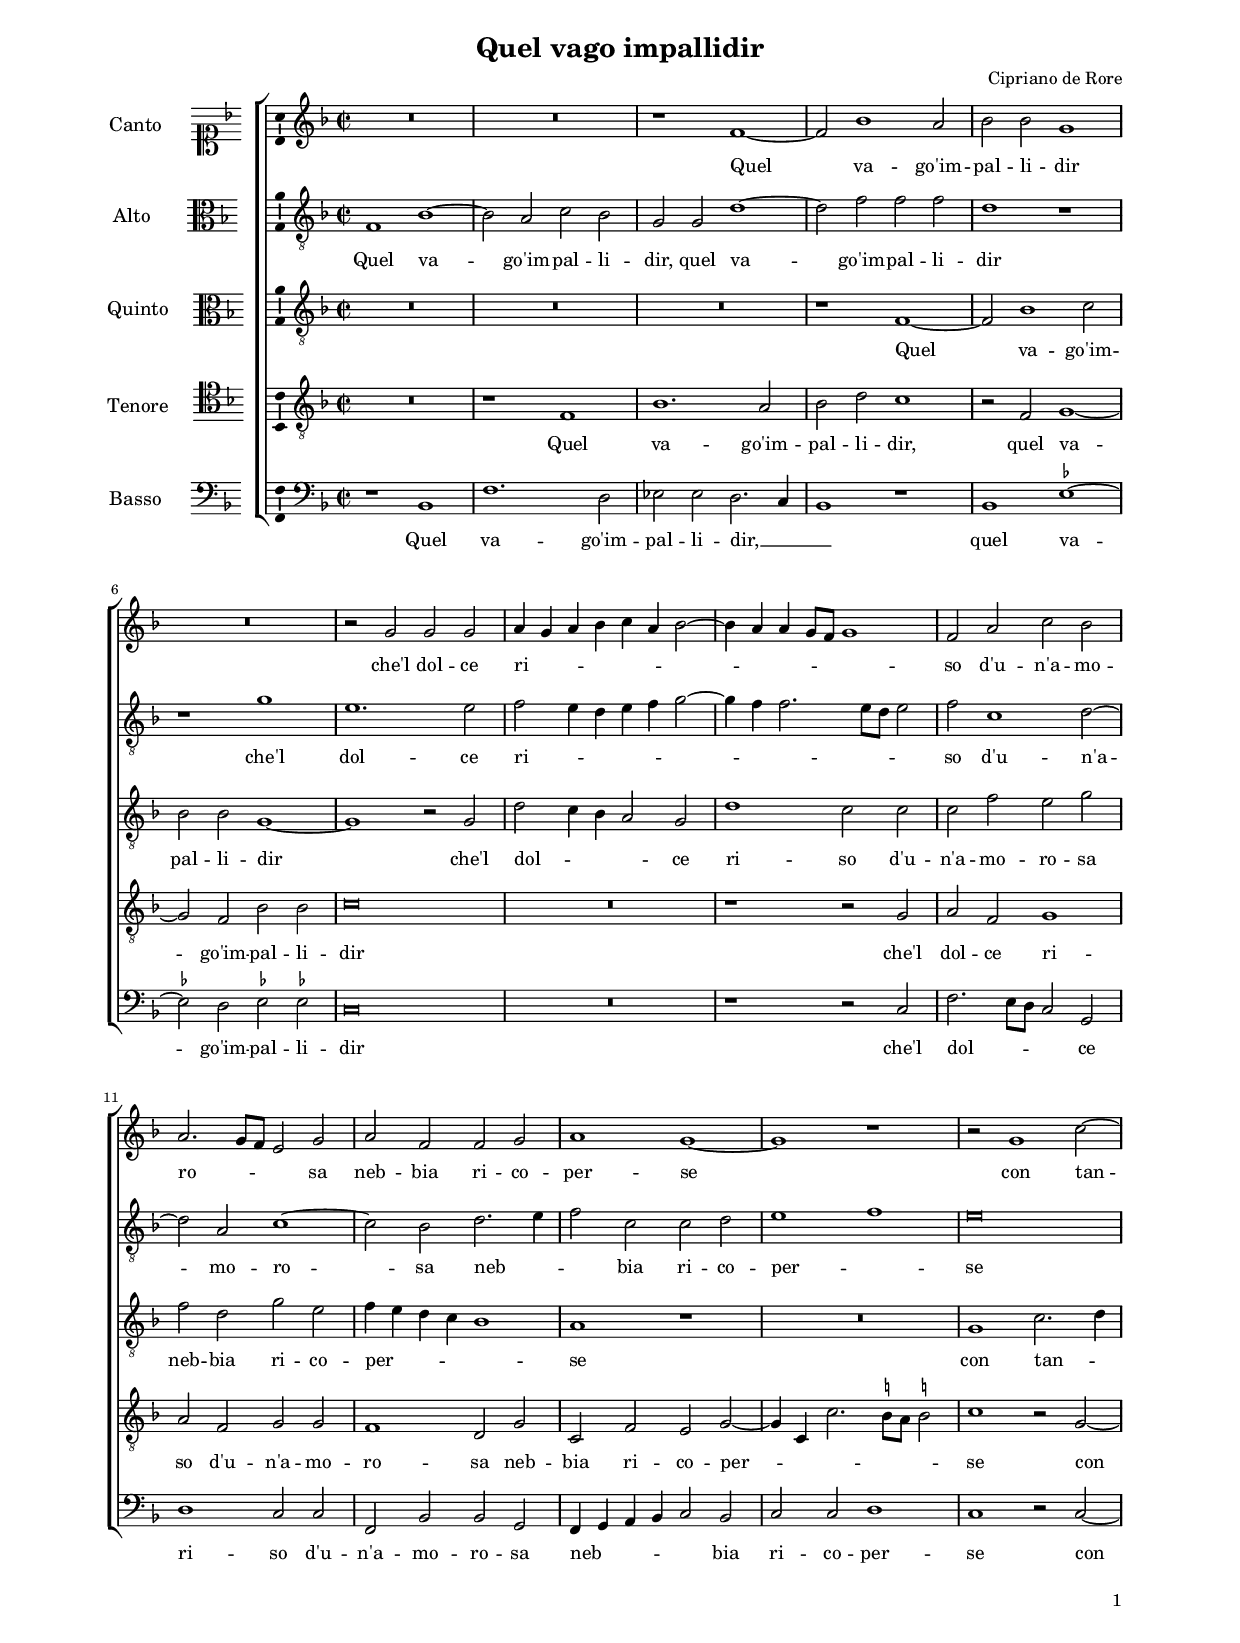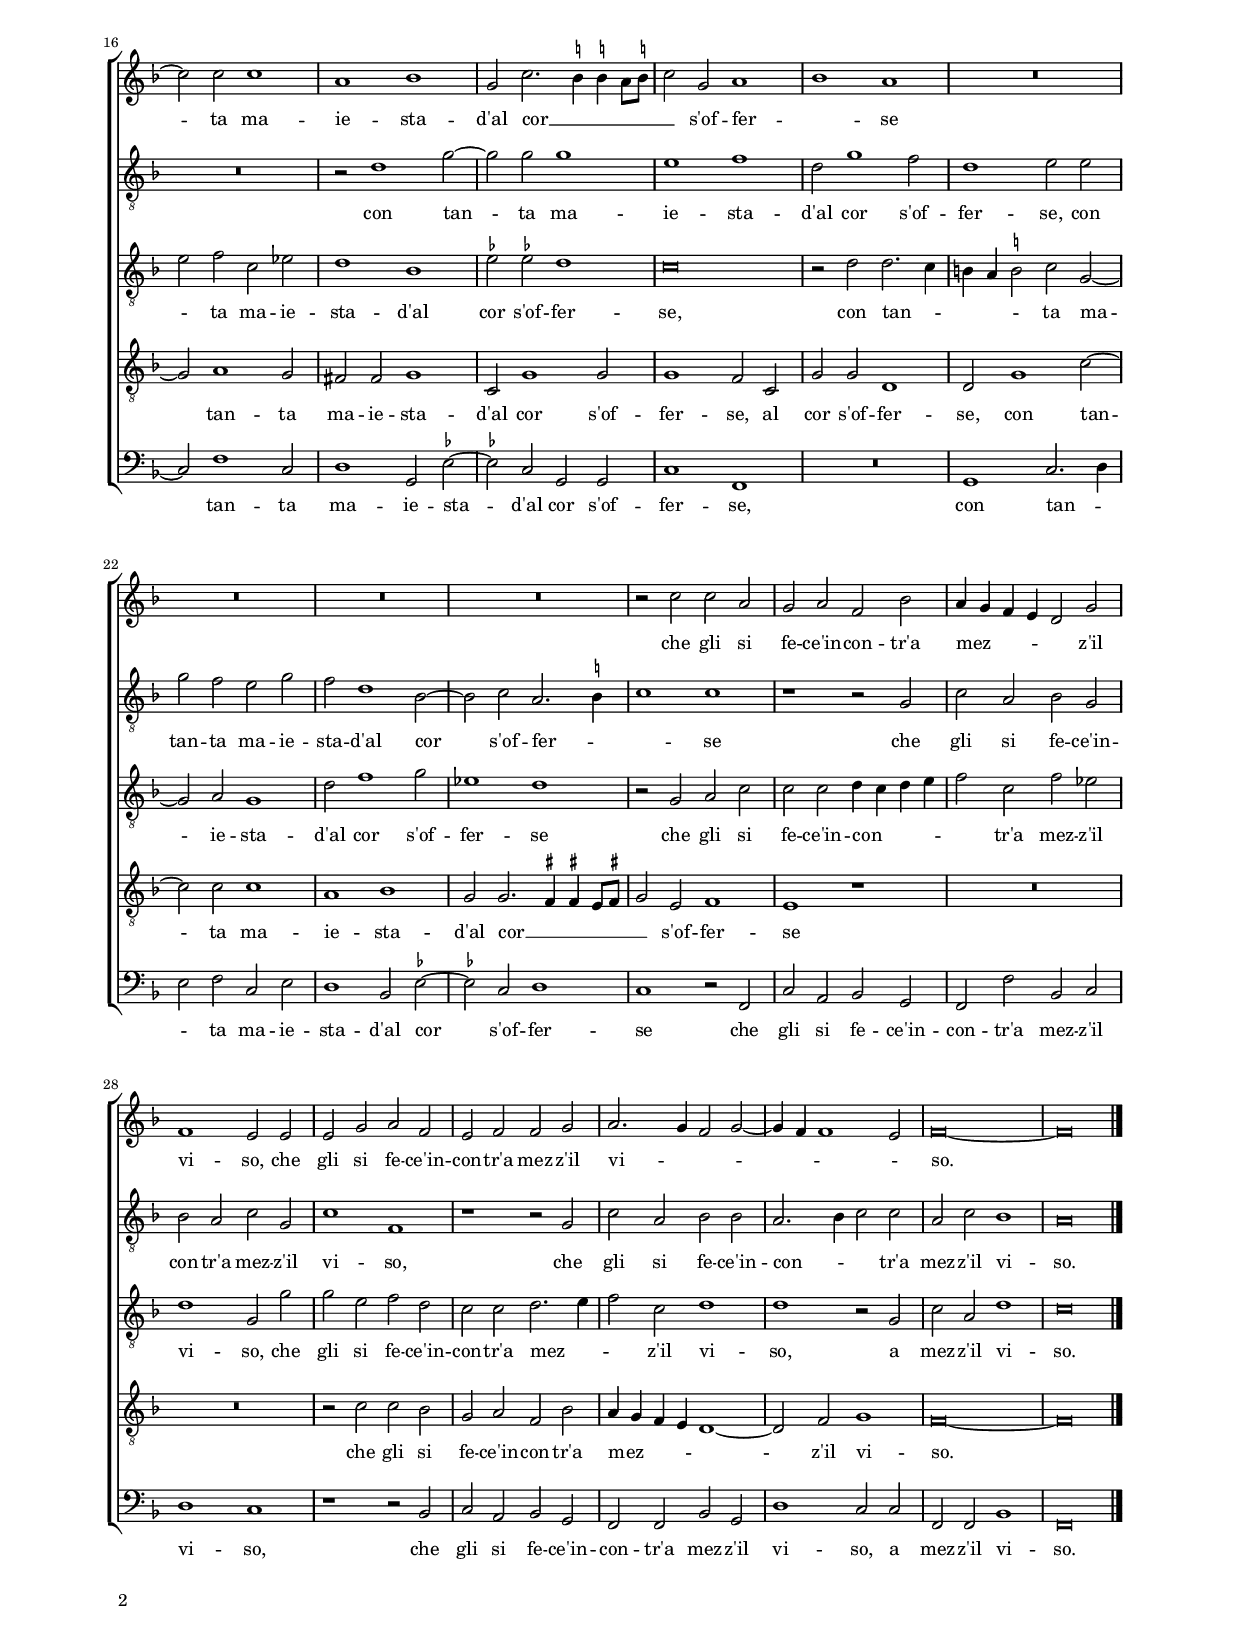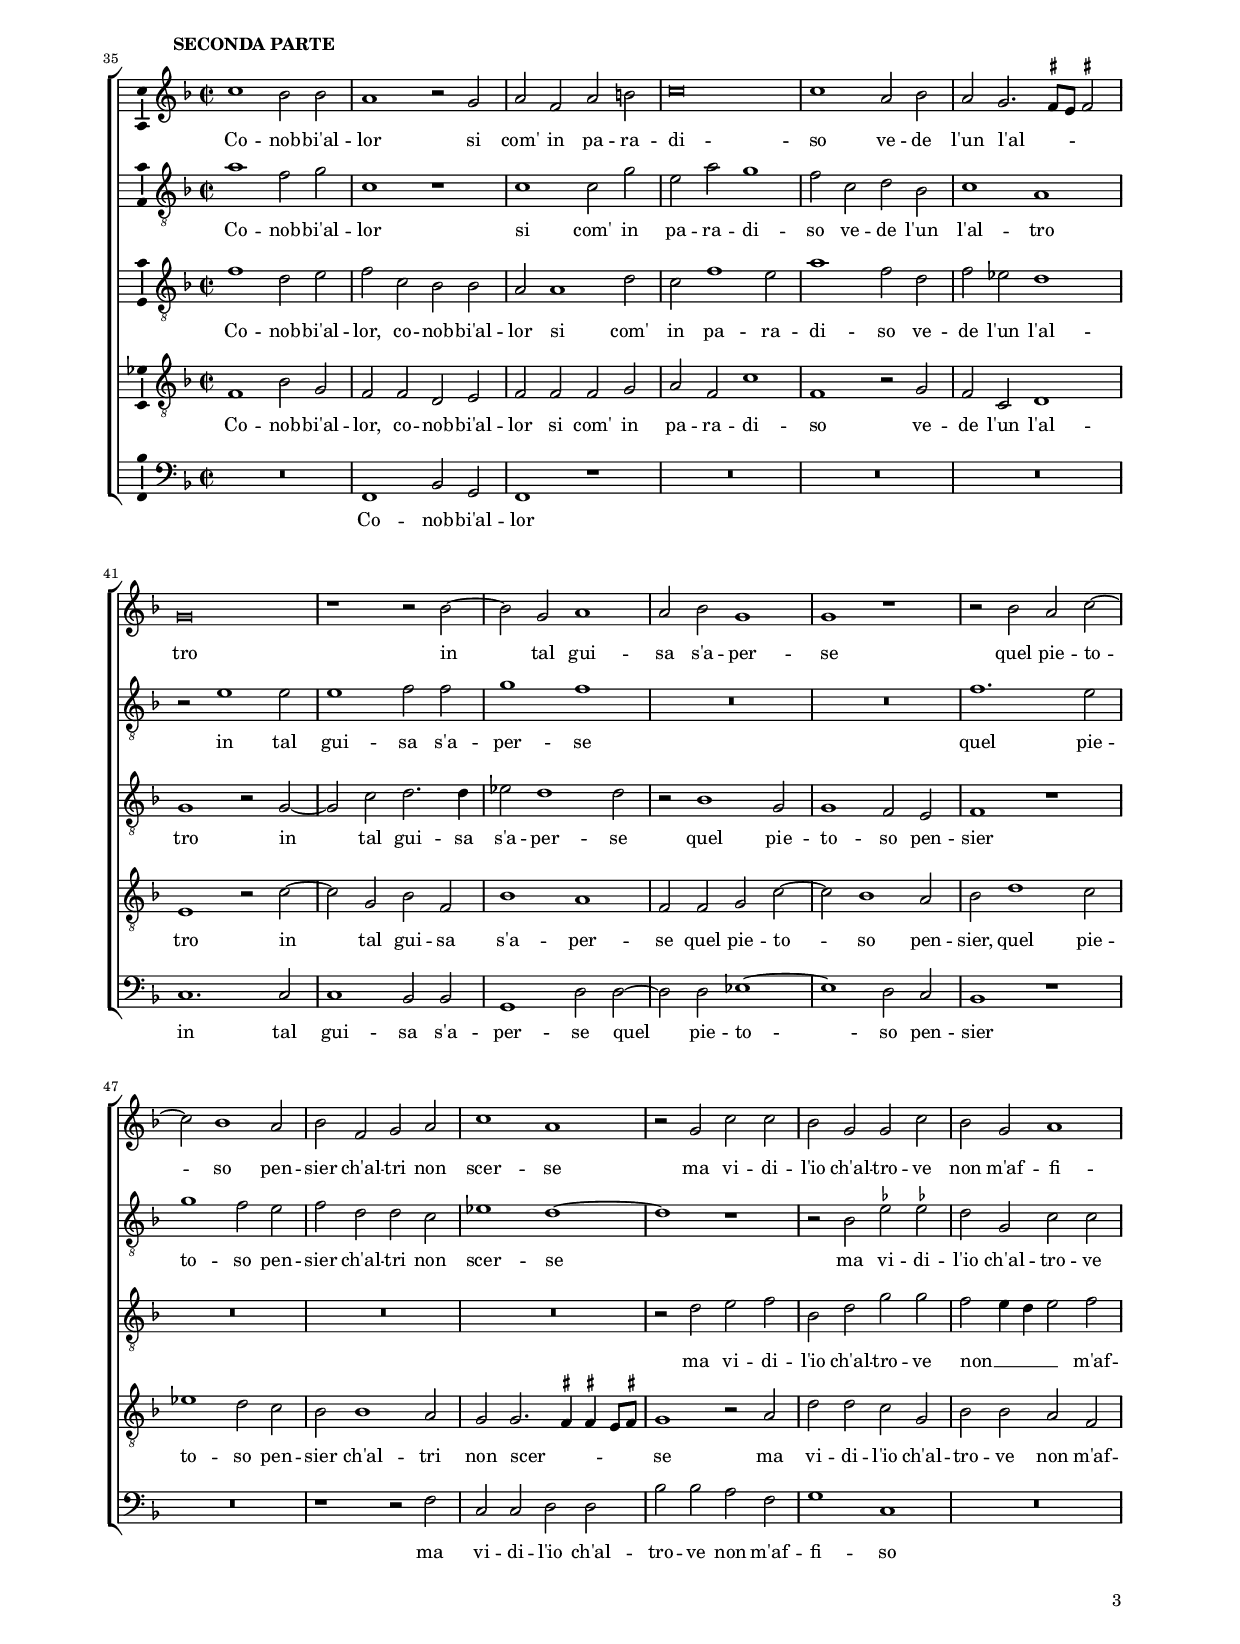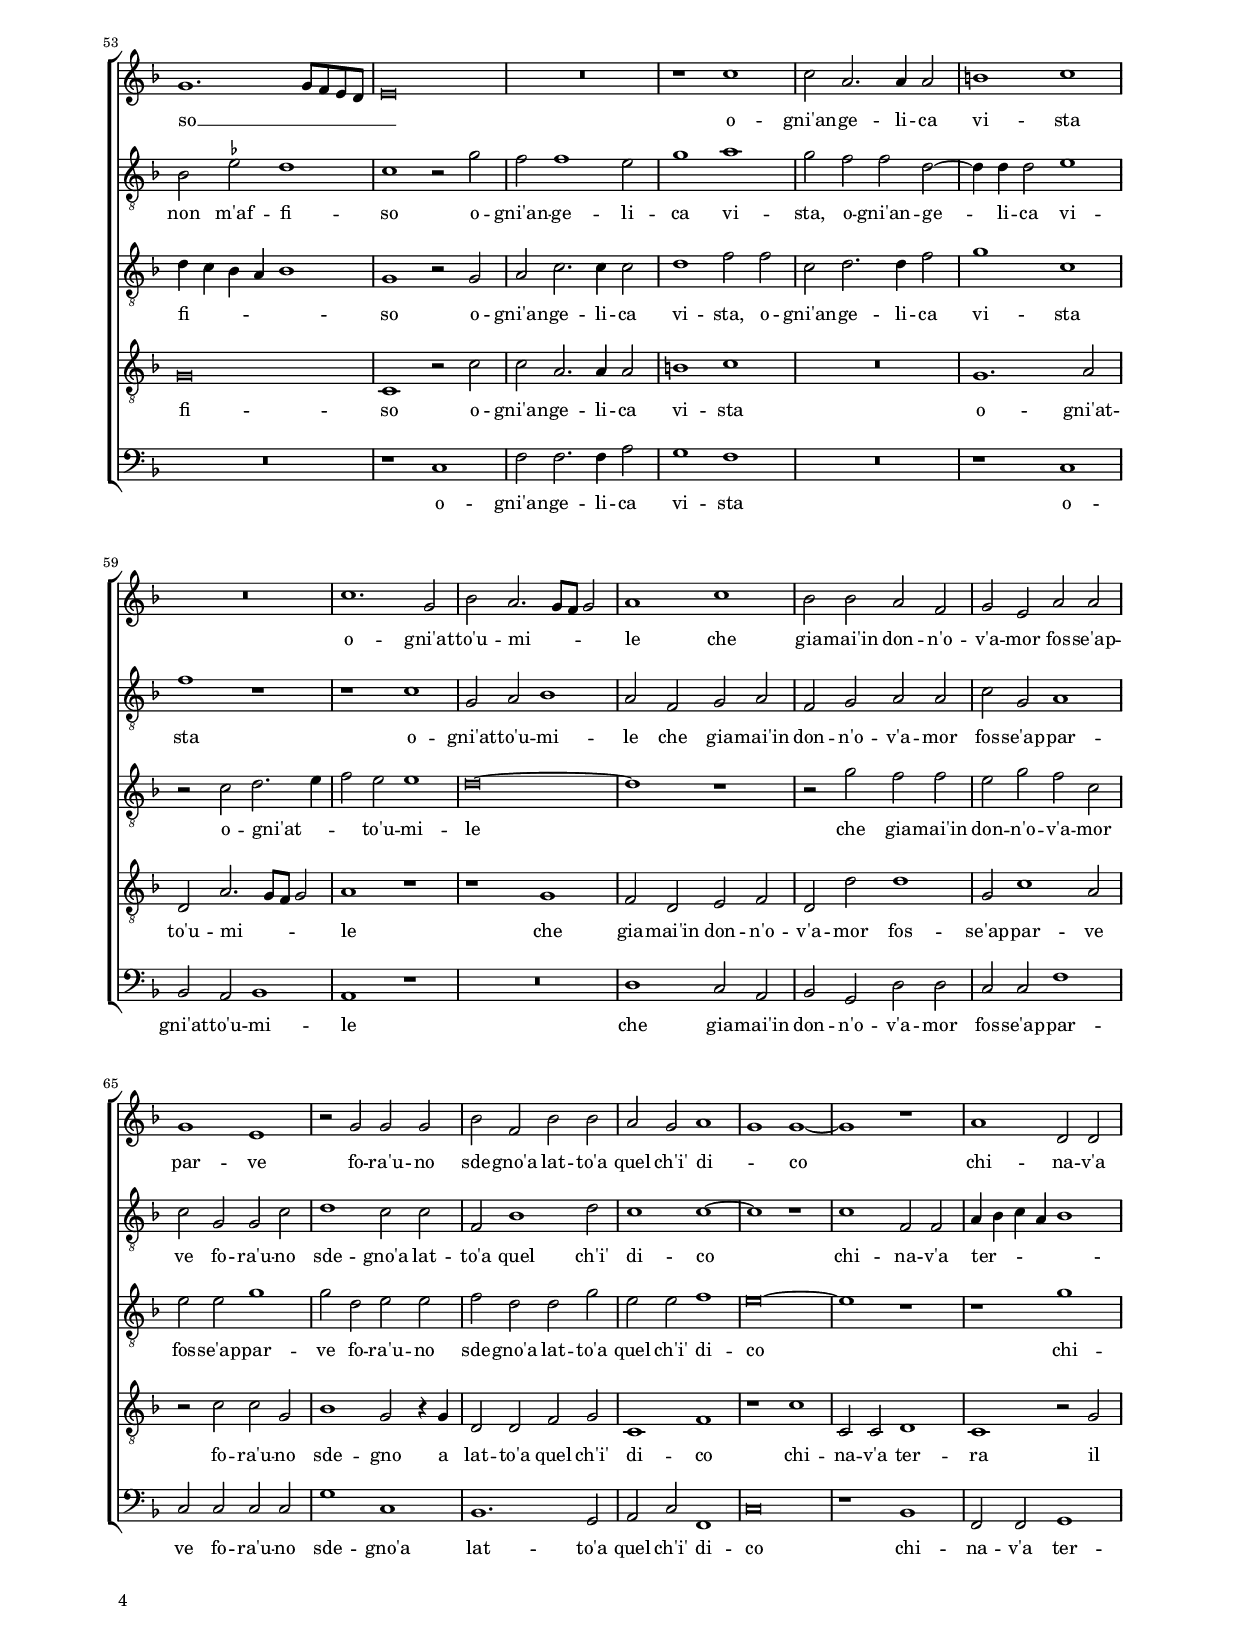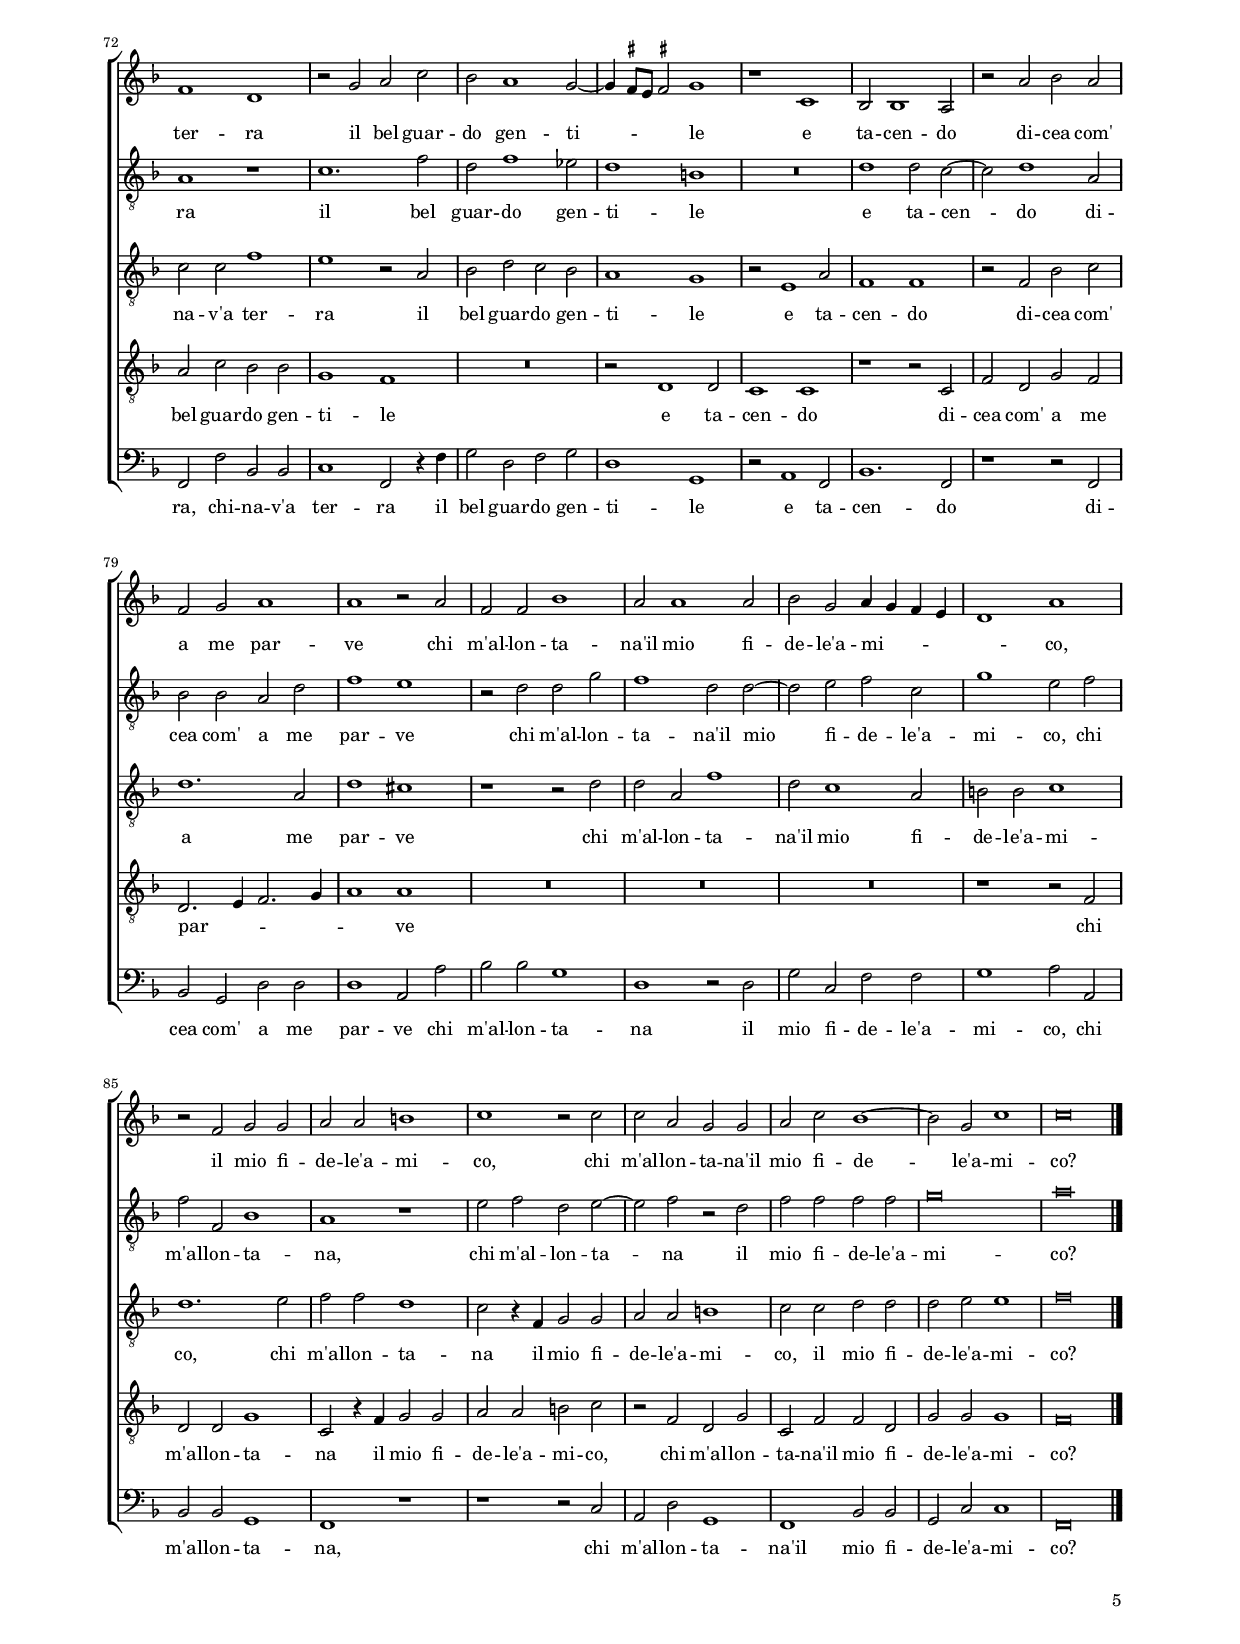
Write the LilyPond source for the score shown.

\header
{
  title="Quel vago impallidir"
  composer="Cipriano de Rore"
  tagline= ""
}

\version "2.24.2"
\include "deutsch.ly"
#(set-global-staff-size 15)
% #(set-default-paper-size "letter")
#(ly:set-option 'point-and-click #f)

	
	ficta = { \once \set suggestAccidentals = ##t }
	
	forget = #(define-music-function (music) (ly:music?) #{
		\accidentalStyle forget
		$music
		\accidentalStyle default
		#})
	


\paper
	{
	top-margin = 1.8 \cm
	bottom-margin = 1.2 \cm
	left-margin = 2 \cm
	right-margin = 2 \cm
	ragged-bottom = ##f
	ragged-last-bottom = ##t
	print-page-number = ##f
	score-system-spacing = #'((basic-distance . 16) (minimum-distance . 14) (padding . 5) (strechability . 150))
	system-system-spacing = #'((basic-distance . 16) (minimum-distance . 14) (padding . 5) (strechability . 150))
	oddFooterMarkup=\markup   \fill-line { "" \fromproperty #'page:page-number-string }
	evenFooterMarkup=\markup  \fill-line { \fromproperty #'page:page-number-string "" }
	last-bottom-spacing = #'((basic-distance . 12) (minimum-distance . 7) (padding . 4))
%	systems-per-page = 3
%	min-systems-per-page = 3
	}

global = {
	\key f \major
	\time 2/2 \set Score.measureLength = #(ly:make-moment 2/1)
	\skip 1*2*34 \bar "|."
	}
	

incipitcantus = \markup { \score {
	{
	\set Staff.instrumentName = \markup { \fontsize #1 "Canto" }
	\key f \major
	\clef soprano
	s4 \bar ""
	}
	\layout  {
	raggedright = ##t
	indent = 1.8 \cm
	line-width = 2.5 \cm
	\context { \Staff \remove Time_signature_engraver }
	\override Staff.Clef.Y-extent = #'(0 . 0)
	}} \hspace #1 }
	  
	  
incipitaltus = \markup { \score {
	{
	\set Staff.instrumentName = \markup { \fontsize #1 "Alto" }
	\key f \major
	\clef alto
	s4 \bar ""
	}
	\layout  {
	raggedright = ##t
	indent = 1.8 \cm
	line-width = 2.5 \cm
	\context { \Staff \remove Time_signature_engraver }
	\override Staff.Clef.Y-extent = #'(0 . 0)
	}} \hspace #1 }

	  
incipitquintus = \markup { \score {
	{
	\set Staff.instrumentName = \markup { \fontsize #1 "Quinto" }
	\key f \major
	\clef alto
	s4 \bar ""
	}
	\layout  {
	raggedright = ##t
	indent = 1.8 \cm
	line-width = 2.5 \cm
	\context { \Staff \remove Time_signature_engraver }
	\override Staff.Clef.Y-extent = #'(0 . 0)
	}} \hspace #1 }


incipittenor = \markup { \score {
	{
	\set Staff.instrumentName = \markup { \fontsize #1 "Tenore" }
	\key f \major
	\clef tenor
	s4 \bar ""
	}
	\layout  {
	raggedright = ##t
	indent = 1.8 \cm
	line-width = 2.5 \cm
	\context { \Staff \remove Time_signature_engraver }
	\override Staff.Clef.Y-extent = #'(0 . 0)
	}} \hspace #1 }
	  
	  
incipitbassus = \markup { \score {
	{
	\set Staff.instrumentName = \markup { \fontsize #1 "Basso" }
	\key f \major
	\clef bass
	s4 \bar ""
	}
	\layout  {
	raggedright = ##t
	indent = 1.8 \cm
	line-width = 2.5 \cm
	\context { \Staff \remove Time_signature_engraver }
	\override Staff.Clef.Y-extent = #'(0 . 0)
	}} \hspace #1 }


cantus =  \relative c''
	{
	R\breve
	R\breve
	r1 f,~
	f2 b1 a2
%5
	b2 b g1 |
	R\breve
	r2 g g g
	a4 g a b c a b2~
	b4 a a g8 f g1
%10
	f2 a c b |
	a2. g8 f e2 g
	a2 f f g
	a1 g~
	g1 r
%15
	r2 g1 c2~ |
	c2 c c1
	a1 b
	g2 c2. \ficta h4 \ficta h! \stemDown a8 \ficta h! \stemNeutral
	c2 g a1
%20
	b1 a |
	R\breve
	R\breve
	R\breve
	R\breve
%25
	r2 c c a |
	g2 a f b
	a4 g f e d2 g
	f1 e2 e
	e2 g a f
%30
	e2 f f g |
	a2. g4 f2 g~
	g4 f f1 e2
	f\breve~
	f\breve |
	}


altus =  \relative c'
		{
	f,1 b~
	b2 a c b
	g2 g d'1~
	d2 f f f
%5
	d1 r |
	r1 g
	e1. e2
	f2 e4 d e f g2~
	g4 f f2. e8 d e2
%10
	f2 c1 d2~ |
	d2 a c1~
	c2 b d2. e4
	f2 c c d
	e1 f
%15
	e\breve |
	R\breve
	r2 d1 g2~
	g2 g g1
	e1 f
%20
	d2 g1 f2 |
	d1 e2 e
	g2 f e g
	f2 d1 b2~
	b2 c a2. \ficta h4
%25
	c1 c |
	r1 r2 g
	c2 a b g
	b2 a c g
	c1 f,
%30
	r1 r2 g |
	c2 a b b
	a2. b4 c2 c
	a2 c b1
	a\breve |
	}


quintus  =  \relative c'
	{
	R\breve
	R\breve
	R\breve
	r1 f,~
%5
	f2 b1 c2 |
	b2 b g1~
	g1 r2 g
	d'2 c4 b a2 g
	d'1 c2 c
%10
	c2 f e g |
	f2 d g e
	f4 e d c b1
	a1 r
	R\breve
%15
	g1 c2. d4 |
	e2 f c es
	d1 b
	\ficta es2 \ficta es! d1
	c\breve
%20
	r2 d d2. c4 |
	h4 a \ficta h!2 c g~
	g2 a g1
	d'2 f1 g2
	es1 d
%25
	r2 g, a c |
	c2 c d4 c d e
	f2 c f es
	d1 g,2 g'
	g2 e f d
%30
	c2 c d2. e4 |
	f2 c d1
	d1 r2 g,
	c2 a d1
	c\breve |
	}


tenor =  \relative c'
	{
	R\breve
	r1 f,
	b1. a2
	b2 d c1
%5
	r2 f, g1~ |
	g2 f b b
	c\breve
	R\breve
	r1 r2 g
%10
	a2 f g1 |
	a2 f g g
	f1 d2 g
	c,2 f e g~
	g4 c, c'2. \stemDown \ficta h8 a \stemNeutral \ficta h!2
%15
	c1 r2 g~ |
	g2 a1 g2
	fis2 fis g1
	c,2 g'1 g2
	g1 f2 c
%20
	g'2 g d1 |
	d2 g1 c2~
	c2 c c1
	a1 b
	g2 g2. \ficta fis4 \ficta fis! e8 \ficta fis!
%25
	g2 e f1 |
	e1 r
	R\breve
	R\breve
	r2 c' c b
%30
	g2 a f b |
	a4 g f e d1~
	d2 f g1
	f\breve~
	f\breve |
	}


bassus  =  \relative c
	{
	r1 b
	f'1. d2
	es2 es d2. c4
	b1 r
%5
	b1 \ficta es~ |
	\ficta es2 d \ficta es! \ficta es!
	c\breve
	R\breve
	r1 r2 c
%10
	f2. e8 d c2 g |
	d'1 c2 c
	f,2 b b g
	f4 g a b c2 b
	c2 c d1
%15
	c1 r2 c~ |
	c2 f1 c2
	d1 g,2 \ficta es'2~
	\ficta es!2 c g g
	c1 f,
%20
	R\breve |
	g1 c2. d4
	e2 f c e
	d1 b2 \ficta es~
	\ficta es!2 c d1
%25
	c1 r2 f, |
	c'2 a b g
	f2 f' b, c
	d1 c
	r1 r2 b
%30
	c2 a b g |
	f2 f b g
	d'1 c2 c
	f,2 f b1
	f\breve |
	}


lyricscantus = \lyricmode {
	Quel va -- go'im -- pal -- li -- dir che'l dol -- ce ri -- _ _ _ _ _ _ _ _ _ _ _ so
	d'u -- n'a -- mo -- ro -- _ _ _ sa neb -- bia ri -- co -- per -- se
	con tan -- ta ma -- ie -- sta -- d'al cor __ _ _ _ _ _ s'of -- fer -- _ se
	che gli si fe -- ce'in -- con -- tr'a mez -- _ _ _ _ z'il vi -- so,
	che gli si fe -- ce'in -- con -- tr'a mez -- z'il vi -- _ _ _ _ _ _ so.
	}


lyricsaltus = \lyricmode {
	Quel va -- go'im -- pal -- li -- dir,
	quel va -- go'im -- pal -- li -- dir che'l dol -- ce ri -- _ _ _ _ _ _ _ _ _ _ so
	d'u -- n'a -- mo -- ro -- sa neb -- _ _ bia ri -- co -- per -- _ se
	con tan -- ta ma -- ie -- sta -- d'al cor s'of -- fer -- se,
	con tan -- ta ma -- ie -- sta -- d'al cor s'of -- fer -- _ _ se
	che gli si fe -- ce'in -- con -- tr'a mez -- z'il vi -- so,
	che gli si fe -- ce'in -- con -- _ _ tr'a mez -- z'il vi -- so.
	}


lyricsquintus = \lyricmode {
	Quel va -- go'im -- pal -- li -- dir che'l dol -- _ _ _ ce ri -- so
	d'u -- n'a -- mo -- ro -- sa neb -- bia ri -- co -- per -- _ _ _ _ se
	con tan -- _ _ ta ma -- ie -- sta -- d'al cor s'of -- fer -- se,
	con tan -- _ _ _ _ ta ma -- ie -- sta -- d'al cor s'of -- fer -- se
	che gli si fe -- ce'in -- con -- _ _ _ _ tr'a mez -- z'il vi -- so,
	che gli si fe -- ce'in -- con -- tr'a mez -- _ _ z'il vi -- so,
	a mez -- z'il vi -- so.
	}


lyricstenor = \lyricmode {
	Quel va -- go'im -- pal -- li -- dir,
	quel va -- go'im -- pal -- li -- dir che'l dol -- ce ri -- so
	d'u -- n'a -- mo -- ro -- sa neb -- bia ri -- co -- per -- _ _ _ _ _ se
	con tan -- ta ma -- ie -- sta -- d'al cor s'of -- fer -- se,
	al cor s'of -- fer -- se,
	con tan -- ta ma -- ie -- sta -- d'al cor __ _ _ _ _ _ s'of -- fer -- se
	che gli si fe -- ce'in -- con -- tr'a mez -- _ _ _ _ z'il vi -- so.
	}


lyricsbassus = \lyricmode {
	Quel va -- go'im -- pal -- li -- dir, __ _ _ 
	quel va -- go'im -- pal -- li -- dir che'l dol -- _ _ _ ce ri -- so
	d'u -- n'a -- mo -- ro -- sa neb -- _ _ _ _ bia ri -- co -- per -- se
	con tan -- ta ma -- ie -- sta -- d'al cor s'of -- fer -- se,
	con tan -- _ _ ta ma -- ie -- sta -- d'al cor s'of -- fer -- se
	che gli si fe -- ce'in -- con -- tr'a mez -- z'il vi -- so,
	che gli si fe -- ce'in -- con -- tr'a mez -- z'il vi -- so,
	a mez -- z'il vi -- so.
	}


\score
{  
	\transpose c c {
	\new ChoirStaff \with { \override StaffGrouper.staff-staff-spacing.basic-distance = #12 }
	<<

	\new Staff << \global
	\new Voice="v1" {
		\set Staff.instrumentName=\incipitcantus
		\set Staff.midiInstrument = "reed organ"
		\clef violin
		\cantus }
	\new Lyrics \lyricsto "v1" {\lyricscantus }
	>>


	\new Staff << \global
	\new Voice="v2" {
		\set Staff.instrumentName=\incipitaltus
		\set Staff.midiInstrument = "reed organ"
		\clef "G_8"
		\altus}
	\new Lyrics \lyricsto "v2" {\lyricsaltus }
	>>


	\new Staff << \global
	\new Voice="v5" {
		\set Staff.instrumentName=\incipitquintus
		\set Staff.midiInstrument = "reed organ"
		\clef "G_8"
		\quintus}
	\new Lyrics \lyricsto "v5" {\lyricsquintus }
	>>


	\new Staff << \global
	\new Voice="v3" {
		\set Staff.instrumentName=\incipittenor
		\set Staff.midiInstrument = "reed organ"
		\clef "G_8"
		\tenor }
	\new Lyrics \lyricsto "v3" {\lyricstenor }
	>>


	\new Staff << \global
	\new Voice="v4" {
		\set Staff.instrumentName=\incipitbassus
		\set Staff.midiInstrument = "reed organ"
		\clef bass
		\bassus }
	\new Lyrics \lyricsto "v4" {\lyricsbassus}
	>>

	>>
	} % transpose

	\layout
	{
	indent = 2.5 \cm
	\context { \Lyrics \override VerticalAxisGroup.nonstaff-relatedstaff-spacing.padding = #1.4 }
	\context { \Staff \consists Ambitus_engraver }
	\context { \Score \override BarNumber.padding = #2 }
	\context { \Voice \override NoteHead.style = #'baroque }
	}

\midi
	{
	\tempo 2 = 100
	}

}

%%%%%%%%%%%%%%%%%%%%  PARS SECUNDA


global = {
	\key f \major
	\time 2/2 \set Score.measureLength = #(ly:make-moment 2/1)
	\set Score.barNumberVisibility = #all-bar-numbers-visible \bar ""
	\set Score.currentBarNumber = #35
	\skip 1*2*57 \bar "|."
	}


cantus =  \relative c''
	{
	c1 b2 b
	a1 r2 g
	a2 f a h
	c\breve
%5
	c1 a2 b |
	a2 g2. \ficta fis8 e \ficta fis!2
	g\breve
	r1 r2 b~
	b2 g a1
%10
	a2 b g1 |
	g1 r
	r2 b a c~
	c2 b1 a2
	b2 f g a
%15
	c1 a |
	r2 g c c
	b2 g g c
	b2 g a1
	g1. g8 f e d
%20
	e\breve |
	R\breve
	r1 c'
	c2 a2. a4 a2
	h1 c
%25
	R\breve |
	c1. g2
	b2 a2. g8 f g2
	a1 c
	b2 b a f
%30
	g2 e a a |
	g1 e
	r2 g g g
	b2 f b b
	a2 g a1
%35
	g1 g~ |
	g1 r
	a1 d,2 d
	f1 d
	r2 g a c
%40
	b2 a1 g2~ |
	g4 \ficta fis8 e \ficta fis!2 g1
	r1 c,
	b2 b1 a2
	r2 a' b a
%45
	f2 g a1 |
	a1 r2 a
	f2 f b1
	a2 a1 a2
	b2 g a4 g f e
%50
	d1 a' |
	r2 f g g
	a2 a h1
	c1 r2 c
	c2 a g g
%55
	a2 c b1~ |
	b2 g c1
	c\breve |
	}


altus =  \relative c'
		{
	a'1 f2 g
	c,1 r
	c1 c2 g'
	e2 a g1
%5
	f2 c d b |
	c1 a
	r2 e'1 e2
	e1 f2 f
	g1 f
%10
	R\breve |
	R\breve
	f1. e2
	g1 f2 e
	f2 d d c
%15
	es1 d~ |
	d1 r
	r2 b \ficta es \ficta es!
	d2 g, c c
	b2 \ficta es d1
%20
	c1 r2 g' |
	f2 f1 e2
	g1 a
	g2 f f d~
	d4 d d2 e1
%25
	f1 r |
	r1 c
	g2 a b1
	a2 f g a
	f2 g a a
%30
	c2 g a1 |
	c2 g g c
	d1 c2 c
	f,2 b1 d2
	c1 c~
%35
	c1 r |
	c1 f,2 f
	a4 b c a b1
	a1 r
	c1. f2
%40
	d2 f1 es2 |
	d1 h
	R\breve
	d1 d2 c~
	c2 d1 a2
%45
	b2 b a d |
	f1 e
	r2 d d g
	f1 d2 d~
	d2 e f c
%50
	g'1 e2 f |
	f2 f, b1
	a1 r
	e'2 f d e~
	e2 f r d
%55
	f2 f f f |
	g\breve
	a\breve |
	}


quintus =  \relative c'
	{
	f1 d2 e
	f2 c b b
	a2 a1 d2
	c2 f1 e2
%5
	a1 f2 d |
	f2 es d1
	g,1 r2 g~
	g2 c d2. d4
	es2 d1 d2
%10
	r2 b1 g2 |
	g1 f2 e
	f1 r
	R\breve
	R\breve
%15
	R\breve |
	r2 d' e f
	b,2 d g g
	f2 e4 d e2 f
	d4 c b a b1
%20
	g1 r2 g |
	a2 c2. c4 c2
	d1 f2 f
	c2 d2. d4 f2
	g1 c,
%25
	r2 c d2. e4 |
	f2 e e1
	d\breve~
	d1 r
	r2 g f f
%30
	e2 g f c |
	e2 e g1
	g2 d e e
	f2 d d g
	e2 e f1
%35
	e\breve~ |
	e1 r
	r1 g
	c,2 c f1
	e1 r2 a,
%40
	b2 d c b |
	a1 g
	r2 e1 a2
	f1 f
	r2 f b c
%45
	d1. a2 |
	d1 cis
	r1 r2 d
	d2 a f'1
	d2 c1 a2
%50
	h2 h c1 |
	d1. e2
	f2 f d1
	c2 r4 f, g2 g
	a2 a h1
%55
	c2 c d d |
	d2 e e1
	f\breve |
	}


tenor  =  \relative c'
	{
	f,1 b2 g
	f2 f d e
	f2 f f g
	a2 f c'1
%5
	f,1 r2 g |
	f2 c d1
	e1 r2 c'~
	c2 g b f
	b1 a
%10
	f2 f g c~ |
	c2 b1 a2
	b2 d1 c2
	es1 d2 c
	b2 b1 a2
%15
	g2 g2. \ficta fis4 \ficta fis! e8 \ficta fis! |
	g1 r2 a
	d2 d c g
	b2 b a f
	g\breve
%20
	c,1 r2 c' |
	c2 a2. a4 a2
	h1 c
	R\breve
	g1. a2
%25
	d,2 a'2. g8 f g2 |
	a1 r
	r1 g
	f2 d e f
	d2 d' d1
%30
	g,2 c1 a2 |
	r2 c c g
	b1 g2 r4 g
	d2 d f g
	c,1 f
%35
	r1 c' |
	c,2 c d1
	c1 r2 g'
	a2 c b b
	g1 f
%40
	R\breve |
	r2 d1 d2
	c1 c
	r1 r2 c
	f2 d g f
%45
	d2. e4 f2. g4 |
	a1 a
	R\breve
	R\breve
	R\breve
%50
	r1 r2 f |
	d2 d g1
	c,2 r4 f g2 g
	a2 a h c
	r2 f, d g
%55
	c,2 f f d |
	g2 g g1
	f\breve |
	}


bassus  =  \relative c
	{
	R\breve
	f,1 b2 g
	f1 r
	R\breve
%5
	R\breve |
	R\breve
	c'1. c2
	c1 b2 b
	g1 d'2 d~
%10
	d2 d es1~ |
	es1 d2 c
	b1 r
	R\breve
	r1 r2 f'
%15
	c2 c d d |
	b'2 b a f
	g1 c,
	R\breve
	R\breve
%20
	r1 c |
	f2 f2. f4 a2
	g1 f
	R\breve
	r1 c
%25
	b2 a b1 |
	a1 r
	R\breve
	d1 c2 a
	b2 g d' d
%30
	c2 c f1 |
	c2 c c c
	g'1 c,
	b1. g2
	a2 c f,1
%35
	c'\breve |
	r1 b
	f2 f g1
	f2 f' b, b
	c1 f,2 r4 f'
%40
	g2 d f g |
	d1 g,
	r2 a1 f2
	b1. f2
	r1 r2 f
%45
	b2 g d' d |
	d1 a2 a'
	b2 b g1
	d1 r2 d
	g2 c, f f
%50
	g1 a2 a, |
	b2 b g1
	f1 r
	r1 r2 c'
	a2 d g,1
%55
	f1 b2 b |
	g2 c c1
	f,\breve |
	}


lyricscantus = \lyricmode {
	Co -- nob -- bi'al -- lor si com' in pa -- ra -- di -- so
	ve -- de l'un l'al -- _ _ _ tro in tal gui -- sa s'a -- per -- se
	quel pie -- to -- so pen -- sier ch'al -- tri non scer -- se
	ma vi -- di -- l'io ch'al -- tro -- ve non m'af -- fi -- so __ _ _ _ _ _
	o -- gni'an -- ge -- li -- ca vi -- sta o -- gni'at -- to'u -- mi -- _ _ _ le
	che gia -- mai'in don -- n'o -- v'a -- mor fos -- se'ap -- par -- ve
	fo -- ra'u -- no sde -- gno'a lat -- to'a quel ch'i' di -- _ co
	chi -- na -- v'a ter -- ra il bel guar -- do gen -- ti -- _ _ _ le
	e ta -- cen -- do di -- cea com' a me par -- ve
	chi m'al -- lon -- ta -- na'il mio fi -- de -- le'a -- mi -- _ _ _ _ co,
	il mio fi -- de -- le'a -- mi -- co,
	chi m'al -- lon -- ta -- na'il mio fi -- de -- le'a -- mi -- co?
	}


lyricsaltus = \lyricmode {
	Co -- nob -- bi'al -- lor si com' in pa -- ra -- di -- so
	ve -- de l'un l'al -- tro in tal gui -- sa s'a -- per -- se
	quel pie -- to -- so pen -- sier ch'al -- tri non scer -- se
	ma vi -- di -- l'io ch'al -- tro -- ve non m'af -- fi -- so
	o -- gni'an -- ge -- li -- ca vi -- sta,
	o -- gni'an -- ge -- li -- ca vi -- sta o -- gni'at -- to'u -- mi -- le
	che gia -- mai'in don -- n'o -- v'a -- mor fos -- se'ap -- par -- ve
	fo -- ra'u -- no sde -- gno'a lat -- to'a quel ch'i' di -- co
	chi -- na -- v'a ter -- _ _ _ _ ra il bel guar -- do gen -- ti -- le
	e ta -- cen -- do di -- cea com' a me par -- ve
	chi m'al -- lon -- ta -- na'il mio fi -- de -- le'a -- mi -- co,
	chi m'al -- lon -- ta -- na,
	chi m'al -- lon -- ta -- na il mio fi -- de -- le'a -- mi -- co?
	}


lyricsquintus = \lyricmode {
	Co -- nob -- bi'al -- lor,
	co -- nob -- bi'al -- lor si com' in pa -- ra -- di -- so
	ve -- de l'un l'al -- tro in tal gui -- sa s'a -- per -- se
	quel pie -- to -- so pen -- sier
	ma vi -- di -- l'io ch'al -- tro -- ve non __ _ _ _ m'af -- fi -- _ _ _ _ so
	o -- gni'an -- ge -- li -- ca vi -- sta,
	o -- gni'an -- ge -- li -- ca vi -- sta o -- gni'at -- _ _ to'u -- mi -- le
	che gia -- mai'in don -- n'o -- v'a -- mor fos -- se'ap -- par -- ve
	fo -- ra'u -- no sde -- gno'a lat -- to'a quel ch'i' di -- co
	chi -- na -- v'a ter -- ra il bel guar -- do gen -- ti -- le
	e ta -- cen -- do di -- cea com' a me par -- ve
	chi m'al -- lon -- ta -- na'il mio fi -- de -- le'a -- mi -- co,
	chi m'al -- lon -- ta -- na il mio fi -- de -- le'a -- mi -- co,
	il mio fi -- de -- le'a -- mi -- co?
	}


lyricstenor = \lyricmode {
	Co -- nob -- bi'al -- lor,
	co -- nob -- bi'al -- lor si com' in pa -- ra -- di -- so
	ve -- de l'un l'al -- tro in tal gui -- sa s'a -- per -- se
	quel pie -- to -- so pen -- sier,
	quel pie -- to -- so pen -- sier ch'al -- tri non scer -- _ _ _ _ se
	ma vi -- di -- l'io ch'al -- tro -- ve non m'af -- fi -- so
	o -- gni'an -- ge -- li -- ca vi -- sta o -- gni'at -- to'u -- mi -- _ _ _ le
	che gia -- mai'in don -- n'o -- v'a -- mor fos -- se'ap -- par -- ve
	fo -- ra'u -- no sde -- gno a lat -- to'a quel ch'i' di -- co
	chi -- na -- v'a ter -- ra il bel guar -- do gen -- ti -- le
	e ta -- cen -- do di -- cea com' a me par -- _ _ _ _ ve
	chi m'al -- lon -- ta -- na il mio fi -- de -- le'a -- mi -- co,
	chi m'al -- lon -- ta -- na'il mio fi -- de -- le'a -- mi -- co?
	}


lyricsbassus = \lyricmode {
	Co -- nob -- bi'al -- lor
	in tal gui -- sa s'a -- per -- se
	quel pie -- to -- so pen -- sier
	ma vi -- di -- l'io ch'al -- tro -- ve non m'af -- fi -- so
	o -- gni'an -- ge -- li -- ca vi -- sta o -- gni'at -- to'u -- mi -- le
	che gia -- mai'in don -- n'o -- v'a -- mor fos -- se'ap -- par -- ve
	fo -- ra'u -- no sde -- gno'a lat -- to'a quel ch'i' di -- co
	chi -- na -- v'a ter -- ra,
	chi -- na -- v'a ter -- ra il bel guar -- do gen -- ti -- le
	e ta -- cen -- do di -- cea com' a me par -- ve
	chi m'al -- lon -- ta -- na il mio fi -- de -- le'a -- mi -- co,
	chi m'al -- lon -- ta -- na,
	chi m'al -- lon -- ta -- na'il mio fi -- de -- le'a -- mi -- co?
	}


\score
{  
	\transpose c c {
	\new ChoirStaff \with { \override StaffGrouper.staff-staff-spacing.basic-distance = #12 }
	<<

	\new Staff <<\global
	\new Voice="v1" {
	  %\set Staff.instrumentName=Cantus
		\set Staff.midiInstrument = "reed organ"
		\clef violin
		\cantus }
	\new Lyrics \lyricsto "v1" {\lyricscantus }
	>>


	\new Staff << \global
	\new Voice="v2" {
	  %\set Staff.instrumentName=Altus
		\set Staff.midiInstrument = "reed organ"
		\clef "G_8" 
		\altus}
	\new Lyrics \lyricsto "v2" {\lyricsaltus }
	>>


	\new Staff << \global
	\new Voice="v5" {
	  %\set Staff.instrumentName=Quintus
		\set Staff.midiInstrument = "reed organ"
		\clef "G_8"
		\quintus}
	\new Lyrics \lyricsto "v5" {\lyricsquintus }
	>>


	\new Staff <<\global
	\new Voice="v3" {
	  %\set Staff.instrumentName=Tenor
		\set Staff.midiInstrument = "reed organ"
		\clef "G_8"
		\tenor }
	\new Lyrics \lyricsto "v3" {\lyricstenor }
	>>


	\new Staff <<\global
	\new Voice="v4" {
	  %\set Staff.instrumentName=Bassus
		\set Staff.midiInstrument = "reed organ"
		\clef bass
		\bassus }
	\new Lyrics \lyricsto "v4" {\lyricsbassus}
	>>
	
	>>
	} % transpose

	\layout
	{
	indent = 0 \cm
	\context { \Lyrics \override VerticalAxisGroup.nonstaff-relatedstaff-spacing.padding = #1.4 }
	\context { \Staff \consists Ambitus_engraver }
	\context { \Score \override BarNumber.padding = #2 }
	\context { \Voice \override NoteHead.style = #'baroque }
	}

	\header { piece = \markup { \raise #2 \hspace #7 \bold "SECONDA PARTE"} }

\midi
	{
	\tempo 2 = 100
	}
	
}

% EOF
